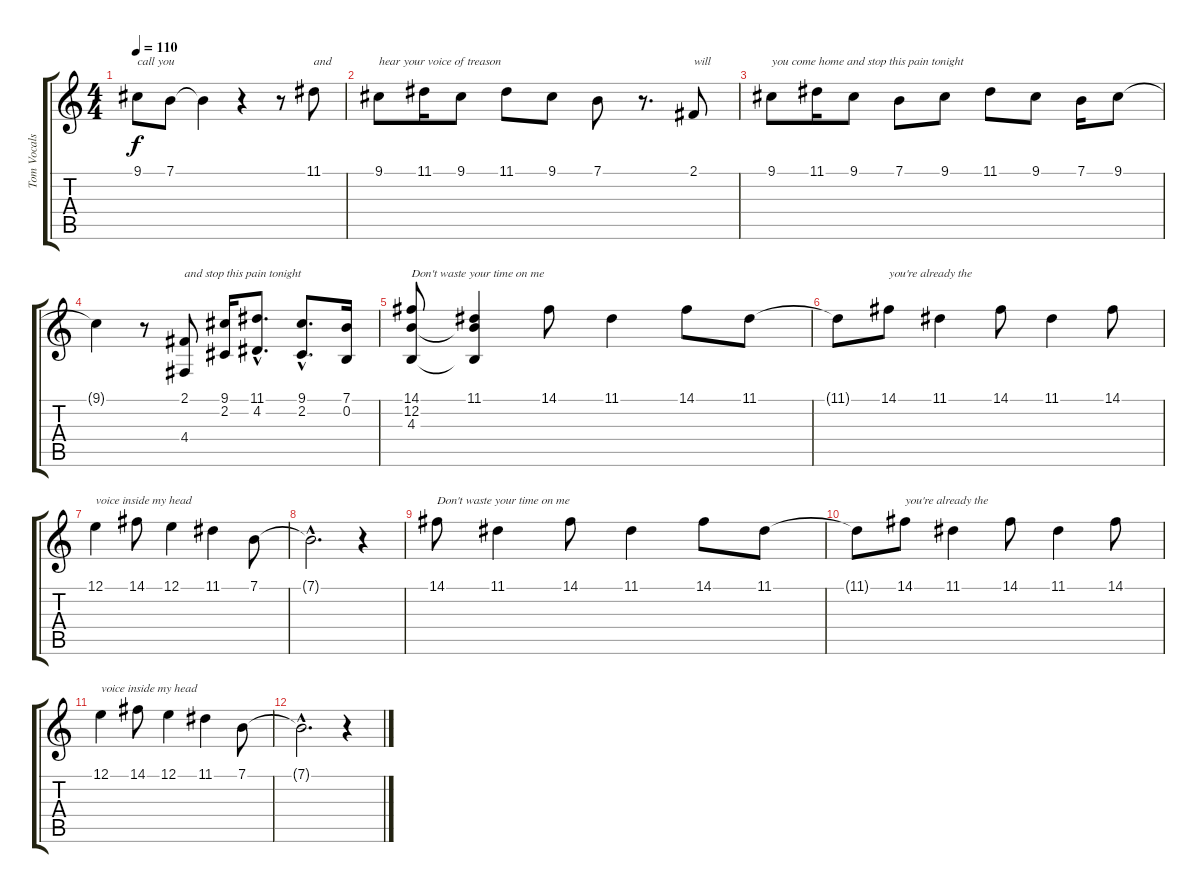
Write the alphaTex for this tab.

\track ("Tom Vocals" "Tom Vocals") {instrument tenorsax}
\staff {score tabs}
\tuning (E4 B3 G3 D3 A2 E2) {hide}
\ts (4 4)
\tempo 110
\clef g2
\ks c
9.1.8{txt "call you" dy f} 7.1.8 7.1{t}.4 r.4 r.8 11.1.8{txt "and"} |
9.1.8{txt "hear your voice of treason"} 11.1.16 9.1.8 11.1.8 9.1.8 7.1.8 r.8{d} 2.1.8{txt "will"} |
9.1.8{txt "you come home and stop this pain tonight"} 11.1.16 9.1.8 7.1.8 9.1.8 11.1.8 9.1.8 7.1.16 9.1.8 |
9.1{t}.4 r.8 (2.1 4.4).8{txt "and stop this pain tonight"} (9.1 2.2).16 (11.1{hac} 4.2{hac}).8{d} (9.1{hac} 2.2{hac}).8{d} (7.1 0.2).16 |
(14.1 12.2 4.3).8{txt "Don't waste your time on me"} (11.1 12.2{t} 4.3{t}).4 14.1.8 11.1.4 14.1.8 11.1.8 |
11.1{t}.8 14.1.8{txt "you're already the"} 11.1.4 14.1.8 11.1.4 14.1.8 |
12.1.4{txt "voice inside my head"} 14.1.8 12.1.4 11.1.4 7.1.8 |
7.1{hac t}.2{d} r.4 |
14.1.8{txt "Don't waste your time on me"} 11.1.4 14.1.8 11.1.4 14.1.8 11.1.8 |
11.1{t}.8 14.1.8{txt "you're already the"} 11.1.4 14.1.8 11.1.4 14.1.8 |
12.1.4{txt "voice inside my head"} 14.1.8 12.1.4 11.1.4 7.1.8 |
7.1{hac t}.2{d} r.4
